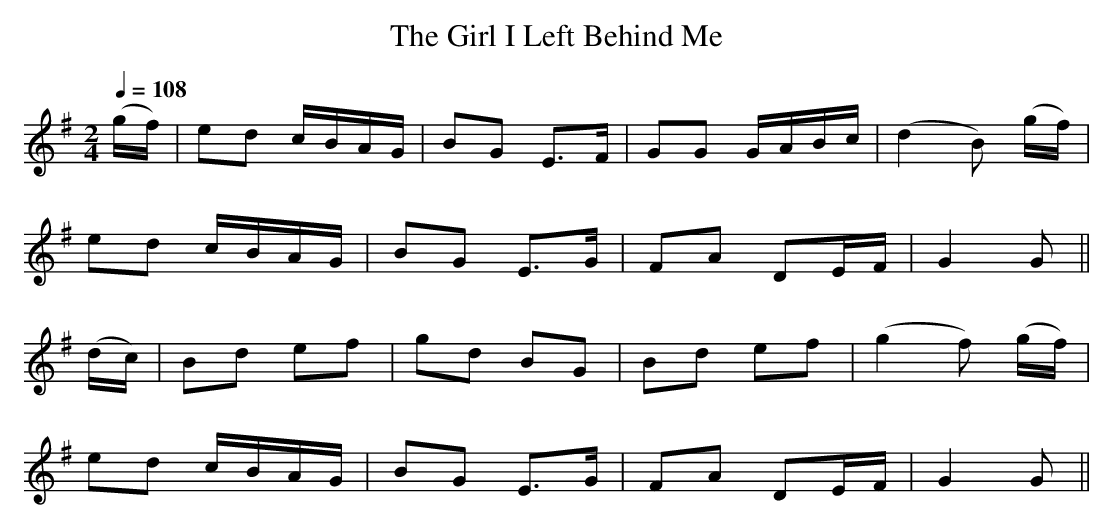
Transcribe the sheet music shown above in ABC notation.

X:1
T:The Girl I Left Behind Me
M:2/4
L:1/16
Q:1/4=108
K:G
(gf)|e2d2 cBAG|B2G2 E3F |G2G2 GABc|(d4 B2) (gf)|
     e2d2 cBAG|B2G2 E3G |F2A2 D2EF| G4 G2     ||
(dc)|B2d2 e2f2|g2d2 B2G2|B2d2 e2f2|(g4 f2) (gf)|
     e2d2 cBAG|B2G2 E3G |F2A2 D2EF| G4 G2     ||
